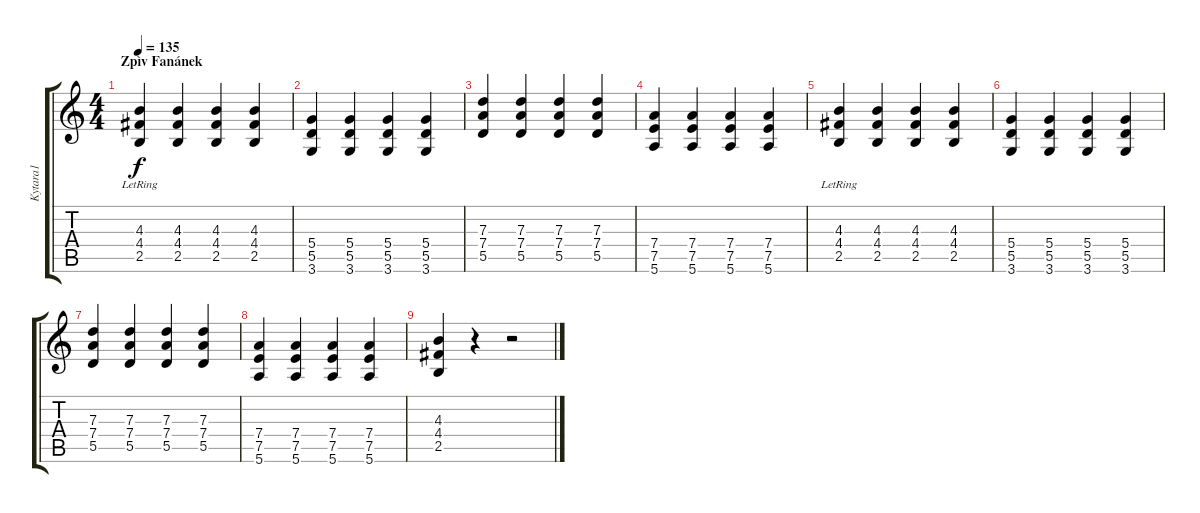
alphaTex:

\track ("Kytara1" "Kytara1") {instrument distortionguitar}
\staff {score tabs}
\tuning (E4 B3 G3 D3 A2 E2) {hide}
\ts (4 4)
\section ("" "Zpìv Fanánek")
\tempo 135
\clef g2
\ks c
(4.3{lr} 4.4{lr} 2.5{lr}).4{dy f} (4.3 4.4 2.5).4 (4.3 4.4 2.5).4 (4.3 4.4 2.5).4 |
(5.4 5.5 3.6).4 (5.4 5.5 3.6).4 (5.4 5.5 3.6).4 (5.4 5.5 3.6).4 |
(7.3 7.4 5.5).4 (7.3 7.4 5.5).4 (7.3 7.4 5.5).4 (7.3 7.4 5.5).4 |
(7.4 7.5 5.6).4 (7.4 7.5 5.6).4 (7.4 7.5 5.6).4 (7.4 7.5 5.6).4 |
(4.3{lr} 4.4{lr} 2.5{lr}).4 (4.3 4.4 2.5).4 (4.3 4.4 2.5).4 (4.3 4.4 2.5).4 |
(5.4 5.5 3.6).4 (5.4 5.5 3.6).4 (5.4 5.5 3.6).4 (5.4 5.5 3.6).4 |
(7.3 7.4 5.5).4 (7.3 7.4 5.5).4 (7.3 7.4 5.5).4 (7.3 7.4 5.5).4 |
(7.4 7.5 5.6).4 (7.4 7.5 5.6).4 (7.4 7.5 5.6).4 (7.4 7.5 5.6).4 |
(4.3 4.4 2.5).4 r.4 r.2
